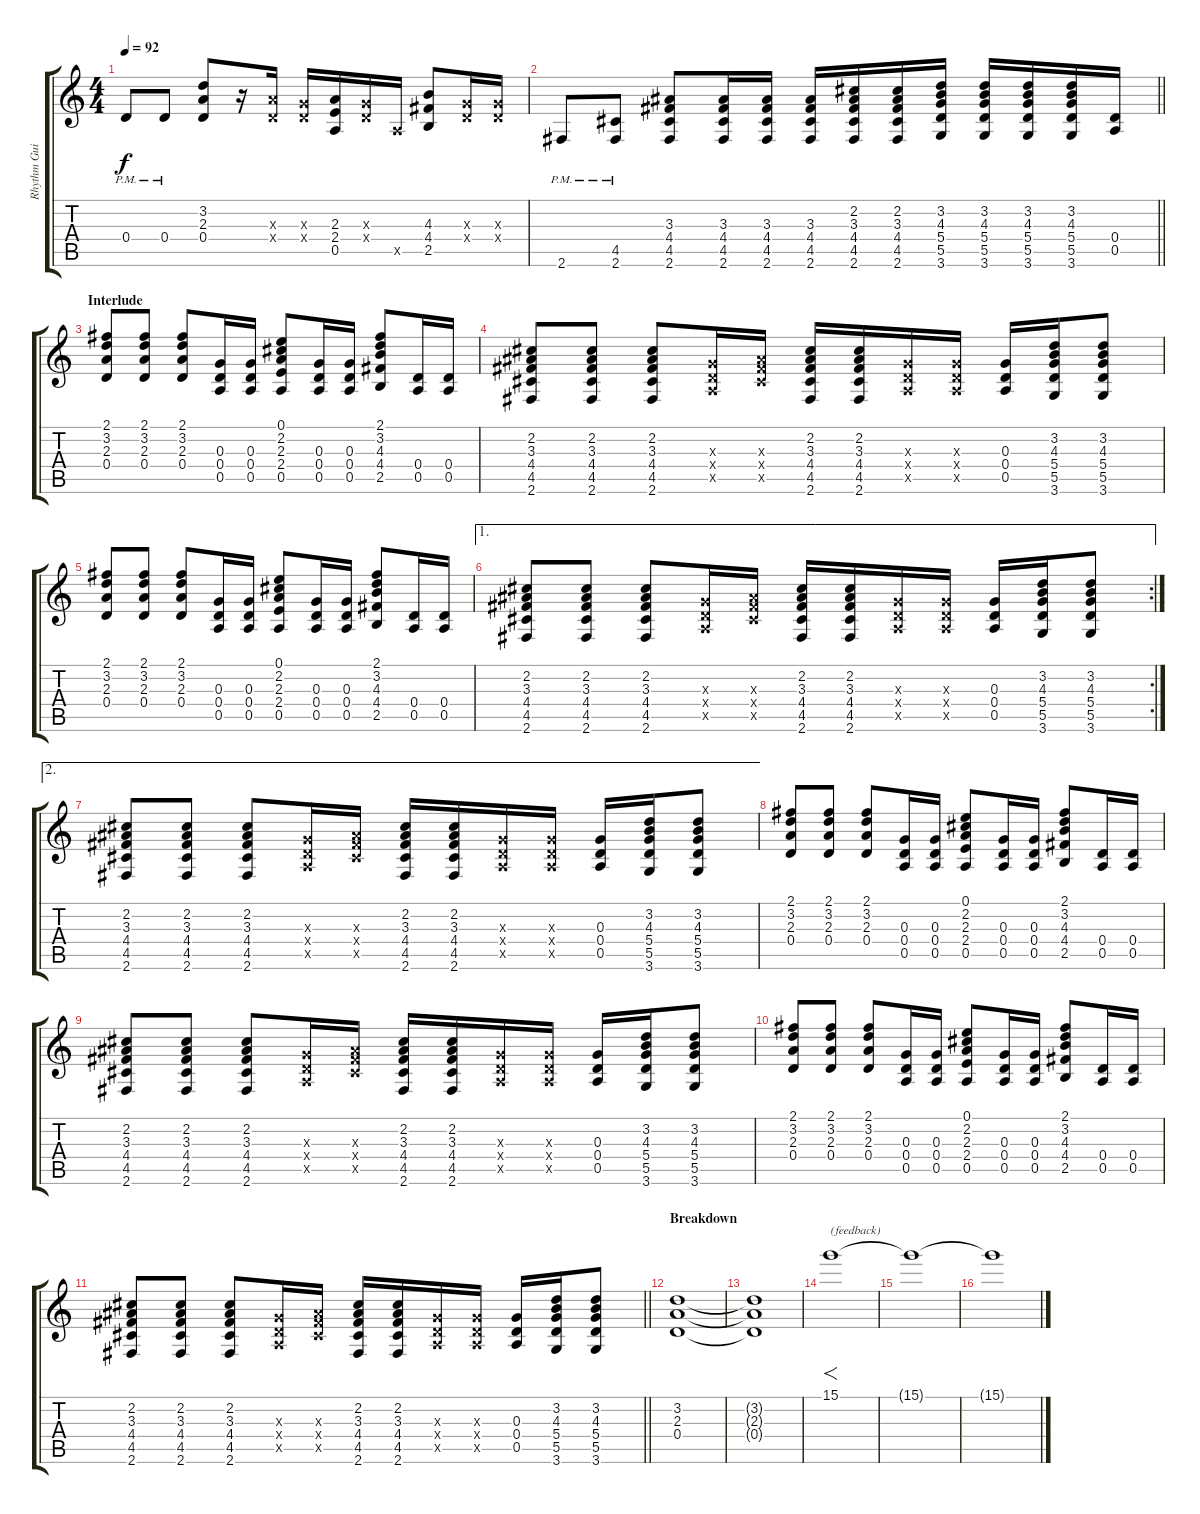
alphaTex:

\track ("Rhythm Guitar" "Rhythm Gui") {instrument overdrivenguitar}
\staff {score tabs}
\tuning (E4 B3 G3 D3 A2 E2) {hide}
\ts (4 4)
\tempo 92
\clef g2
\ks c
0.4{pm}.8{dy f} 0.4{pm}.8 (3.2 2.3 0.4).8 r.16 (2.3{x} 0.4{x}).16 (0.3{x} 0.4{x}).16 (2.3 2.4 0.5{t}).16 (0.3{x} 0.4{x}).16 0.5{x}.16 (4.3 4.4 2.5).8 (0.3{x} 0.4{x}).16 (0.3{x} 0.4{x}).16 |
\barLineRight lightlight
2.6{pm}.8 (4.5 2.6{pm}).8 (3.3 4.4 4.5 2.6).8 (3.3 4.4 4.5 2.6).16 (3.3 4.4 4.5 2.6).16 (3.3 4.4 4.5 2.6).16 (2.2 3.3 4.4 4.5 2.6).16 (2.2 3.3 4.4 4.5 2.6).16 (3.2 4.3 5.4 5.5 3.6).16 (3.2 4.3 5.4 5.5 3.6).16 (3.2 4.3 5.4 5.5 3.6).16 (3.2 4.3 5.4 5.5 3.6).16 (0.4 0.5).16 |
\section ("" "Interlude")
(2.1 3.2 2.3 0.4).8 (2.1 3.2 2.3 0.4).8 (2.1 3.2 2.3 0.4).8 (0.3 0.4 0.5).16 (0.3 0.4 0.5).16 (0.1 2.2 2.3 2.4 0.5).8 (0.3 0.4 0.5).16 (0.3 0.4 0.5).16 (2.1 3.2 4.3 4.4 2.5).8 (0.4 0.5).16 (0.4 0.5).16 |
(2.2 3.3 4.4 4.5 2.6).8 (2.2 3.3 4.4 4.5 2.6).8 (2.2 3.3 4.4 4.5 2.6).8 (0.3{x} 0.4{x} 0.5{x}).16 (3.3{x} 4.4{x} 4.5{x}).16 (2.2 3.3 4.4 4.5 2.6).16 (2.2 3.3 4.4 4.5 2.6).16 (0.3{x} 0.4{x} 0.5{x}).16 (0.3{x} 0.4{x} 0.5{x}).16 (0.3 0.4 0.5).16 (3.2 4.3 5.4 5.5 3.6).16 (3.2 4.3 5.4 5.5 3.6).8 |
(2.1 3.2 2.3 0.4).8 (2.1 3.2 2.3 0.4).8 (2.1 3.2 2.3 0.4).8 (0.3 0.4 0.5).16 (0.3 0.4 0.5).16 (0.1 2.2 2.3 2.4 0.5).8 (0.3 0.4 0.5).16 (0.3 0.4 0.5).16 (2.1 3.2 4.3 4.4 2.5).8 (0.4 0.5).16 (0.4 0.5).16 |
\ae 1
\rc 2
(2.2 3.3 4.4 4.5 2.6).8 (2.2 3.3 4.4 4.5 2.6).8 (2.2 3.3 4.4 4.5 2.6).8 (0.3{x} 0.4{x} 0.5{x}).16 (3.3{x} 4.4{x} 4.5{x}).16 (2.2 3.3 4.4 4.5 2.6).16 (2.2 3.3 4.4 4.5 2.6).16 (0.3{x} 0.4{x} 0.5{x}).16 (0.3{x} 0.4{x} 0.5{x}).16 (0.3 0.4 0.5).16 (3.2 4.3 5.4 5.5 3.6).16 (3.2 4.3 5.4 5.5 3.6).8 |
\ae 2
(2.2 3.3 4.4 4.5 2.6).8 (2.2 3.3 4.4 4.5 2.6).8 (2.2 3.3 4.4 4.5 2.6).8 (0.3{x} 0.4{x} 0.5{x}).16 (3.3{x} 4.4{x} 4.5{x}).16 (2.2 3.3 4.4 4.5 2.6).16 (2.2 3.3 4.4 4.5 2.6).16 (0.3{x} 0.4{x} 0.5{x}).16 (0.3{x} 0.4{x} 0.5{x}).16 (0.3 0.4 0.5).16 (3.2 4.3 5.4 5.5 3.6).16 (3.2 4.3 5.4 5.5 3.6).8 |
(2.1 3.2 2.3 0.4).8 (2.1 3.2 2.3 0.4).8 (2.1 3.2 2.3 0.4).8 (0.3 0.4 0.5).16 (0.3 0.4 0.5).16 (0.1 2.2 2.3 2.4 0.5).8 (0.3 0.4 0.5).16 (0.3 0.4 0.5).16 (2.1 3.2 4.3 4.4 2.5).8 (0.4 0.5).16 (0.4 0.5).16 |
(2.2 3.3 4.4 4.5 2.6).8 (2.2 3.3 4.4 4.5 2.6).8 (2.2 3.3 4.4 4.5 2.6).8 (0.3{x} 0.4{x} 0.5{x}).16 (3.3{x} 4.4{x} 4.5{x}).16 (2.2 3.3 4.4 4.5 2.6).16 (2.2 3.3 4.4 4.5 2.6).16 (0.3{x} 0.4{x} 0.5{x}).16 (0.3{x} 0.4{x} 0.5{x}).16 (0.3 0.4 0.5).16 (3.2 4.3 5.4 5.5 3.6).16 (3.2 4.3 5.4 5.5 3.6).8 |
(2.1 3.2 2.3 0.4).8 (2.1 3.2 2.3 0.4).8 (2.1 3.2 2.3 0.4).8 (0.3 0.4 0.5).16 (0.3 0.4 0.5).16 (0.1 2.2 2.3 2.4 0.5).8 (0.3 0.4 0.5).16 (0.3 0.4 0.5).16 (2.1 3.2 4.3 4.4 2.5).8 (0.4 0.5).16 (0.4 0.5).16 |
\barLineRight lightlight
(2.2 3.3 4.4 4.5 2.6).8 (2.2 3.3 4.4 4.5 2.6).8 (2.2 3.3 4.4 4.5 2.6).8 (0.3{x} 0.4{x} 0.5{x}).16 (3.3{x} 4.4{x} 4.5{x}).16 (2.2 3.3 4.4 4.5 2.6).16 (2.2 3.3 4.4 4.5 2.6).16 (0.3{x} 0.4{x} 0.5{x}).16 (0.3{x} 0.4{x} 0.5{x}).16 (0.3 0.4 0.5).16 (3.2 4.3 5.4 5.5 3.6).16 (3.2 4.3 5.4 5.5 3.6).8 |
\section ("" "Breakdown")
(3.2 2.3 0.4).1 |
(3.2{t} 2.3{t} 0.4{t}).1 |
15.1.1{f txt "(feedback)"} |
15.1{t}.1 |
15.1{t}.1
